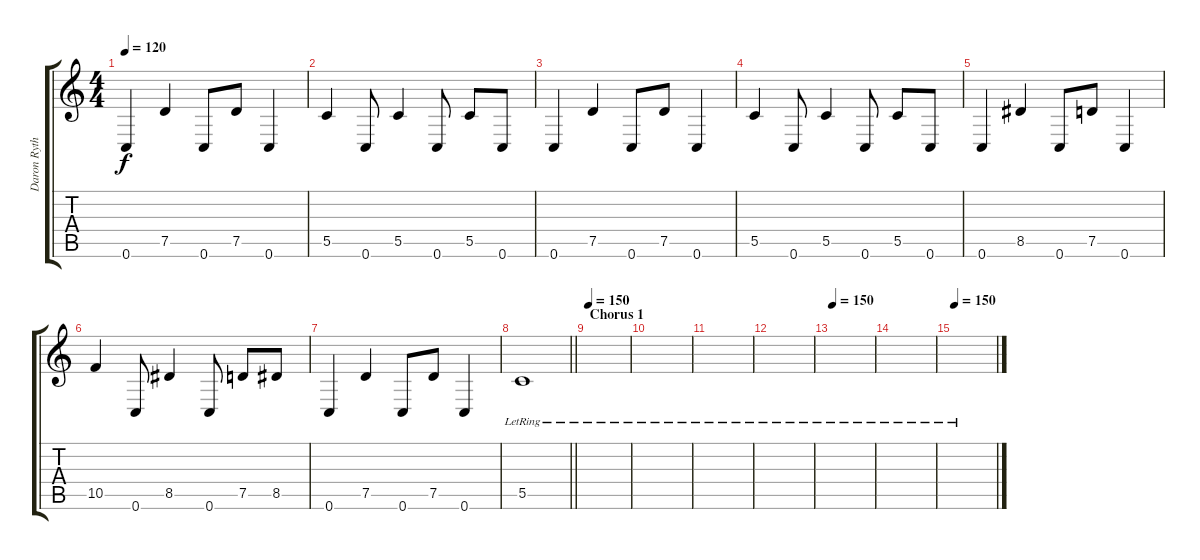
\track ("Daron Rythm" "Daron Ryth") {instrument electricguitarjazz}
\staff {score tabs}
\tuning (D4 A3 F3 C3 G2 C2) {hide}
\ts (4 4)
\tempo 120
\clef g2
\ks c
0.6.4{dy f} 7.5.4 0.6.8 7.5.8 0.6.4 |
5.5.4 0.6.8 5.5.4 0.6.8 5.5.8 0.6.8 |
0.6.4 7.5.4 0.6.8 7.5.8 0.6.4 |
5.5.4 0.6.8 5.5.4 0.6.8 5.5.8 0.6.8 |
0.6.4 8.5.4 0.6.8 7.5.8 0.6.4 |
10.5.4 0.6.8 8.5.4 0.6.8 7.5.8 8.5.8 |
0.6.4 7.5.4 0.6.8 7.5.8 0.6.4 |
\barLineRight lightlight
5.5{lr}.1 |
\section ("" "Chorus 1")
\tempo 150
|
|
|
|
\tempo 150
|
|
\tempo 150
